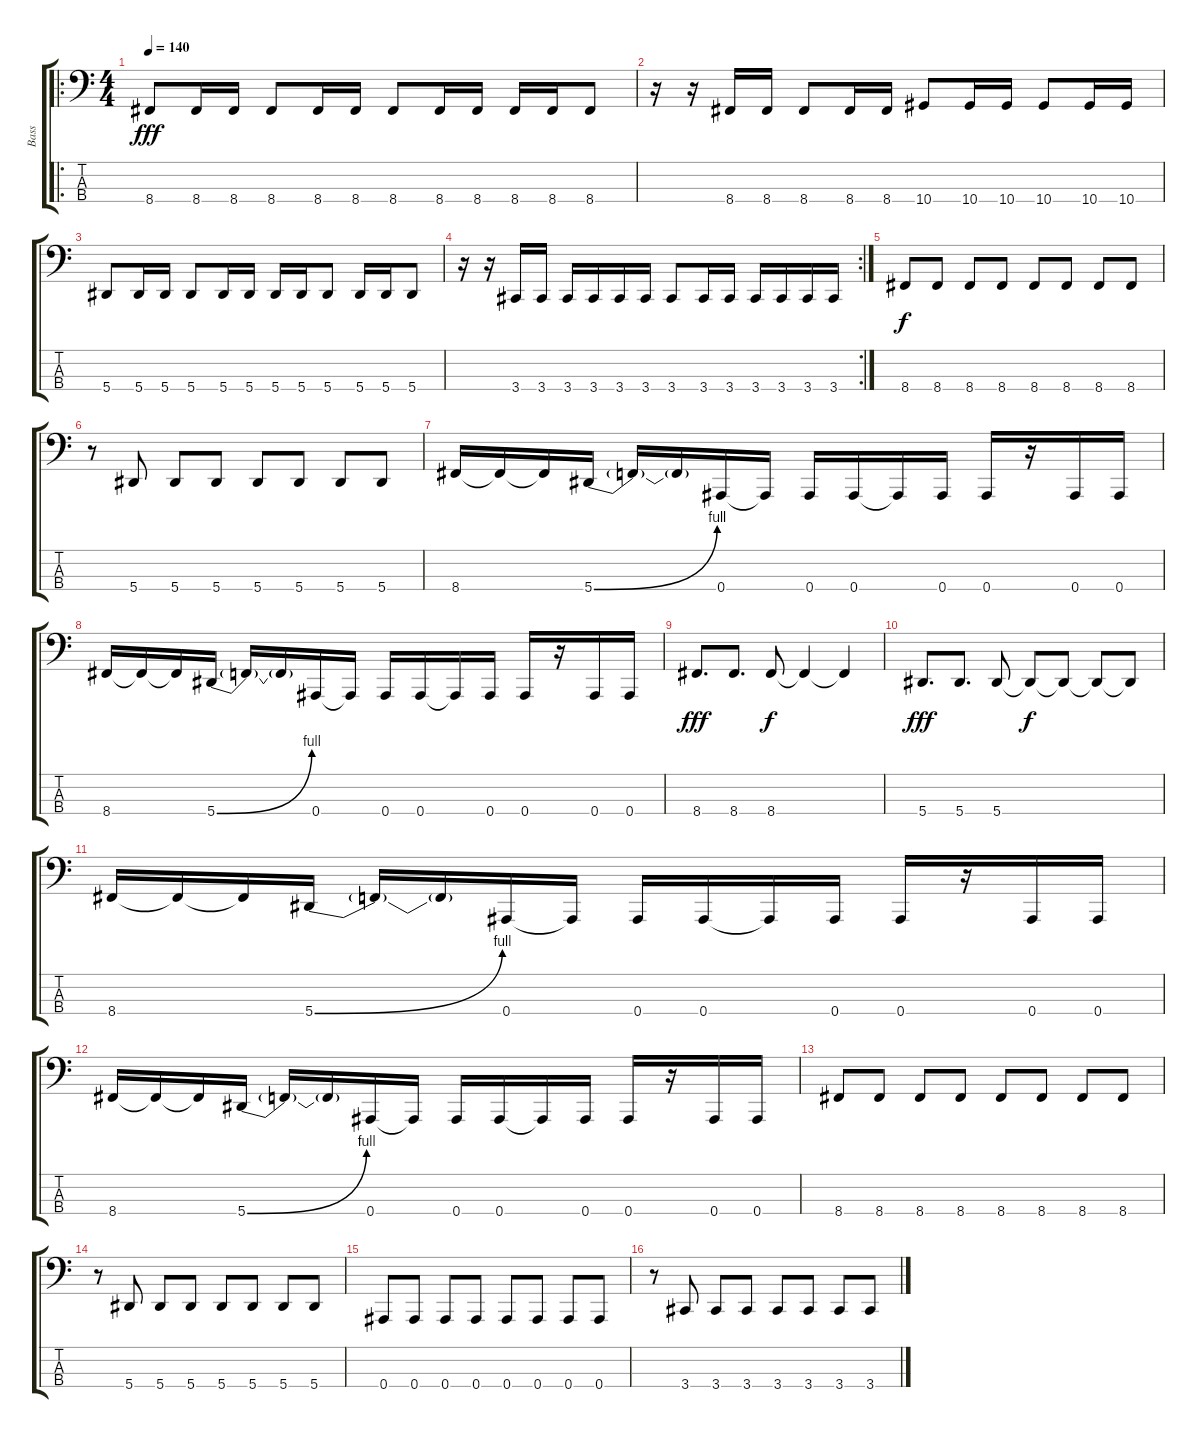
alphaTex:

\track ("Bass" "Bass") {instrument electricbasspick}
\staff {score tabs}
\tuning (Eb2 Bb1 F1 Bb0) {hide}
\ro
\ts (4 4)
\tempo 140
\clef f4
\ks c
8.4.8{dy fff} 8.4.16 8.4.16 8.4.8 8.4.16 8.4.16 8.4.8 8.4.16 8.4.16 8.4.16 8.4.16 8.4.8 |
r.16 r.16 8.4.16 8.4.16 8.4.8 8.4.16 8.4.16 10.4.8 10.4.16 10.4.16 10.4.8 10.4.16 10.4.16 |
5.4.8 5.4.16 5.4.16 5.4.8 5.4.16 5.4.16 5.4.16 5.4.16 5.4.8 5.4.16 5.4.16 5.4.8 |
\rc 2
r.16 r.16 3.4.16 3.4.16 3.4.16 3.4.16 3.4.16 3.4.16 3.4.8 3.4.16 3.4.16 3.4.16 3.4.16 3.4.16 3.4.16 |
8.4.8{dy f} 8.4.8 8.4.8 8.4.8 8.4.8 8.4.8 8.4.8 8.4.8 |
r.8 5.4.8 5.4.8 5.4.8 5.4.8 5.4.8 5.4.8 5.4.8 |
8.4.16 8.4{t}.16 8.4{t}.16 5.4{be (bend 0 0 60 4)}.16 5.4{t}.16 5.4{t}.16 0.4.16 0.4{t}.16 0.4.16 0.4.16 0.4{t}.16 0.4.16 0.4.16 r.16 0.4.16 0.4.16 |
8.4.16 8.4{t}.16 8.4{t}.16 5.4{be (bend 0 0 60 4)}.16 5.4{t}.16 5.4{t}.16 0.4.16 0.4{t}.16 0.4.16 0.4.16 0.4{t}.16 0.4.16 0.4.16 r.16 0.4.16 0.4.16 |
8.4.8{d dy fff} 8.4.8{d} 8.4.8{dy f} 8.4{t}.4 8.4{t}.4 |
5.4.8{d dy fff} 5.4.8{d} 5.4.8 5.4{t}.8{dy f} 5.4{t}.8 5.4{t}.8 5.4{t}.8 |
8.4.16 8.4{t}.16 8.4{t}.16 5.4{be (bend 0 0 60 4)}.16 5.4{t}.16 5.4{t}.16 0.4.16 0.4{t}.16 0.4.16 0.4.16 0.4{t}.16 0.4.16 0.4.16 r.16 0.4.16 0.4.16 |
8.4.16 8.4{t}.16 8.4{t}.16 5.4{be (bend 0 0 60 4)}.16 5.4{t}.16 5.4{t}.16 0.4.16 0.4{t}.16 0.4.16 0.4.16 0.4{t}.16 0.4.16 0.4.16 r.16 0.4.16 0.4.16 |
8.4.8 8.4.8 8.4.8 8.4.8 8.4.8 8.4.8 8.4.8 8.4.8 |
r.8 5.4.8 5.4.8 5.4.8 5.4.8 5.4.8 5.4.8 5.4.8 |
0.4.8 0.4.8 0.4.8 0.4.8 0.4.8 0.4.8 0.4.8 0.4.8 |
r.8 3.4.8 3.4.8 3.4.8 3.4.8 3.4.8 3.4.8 3.4.8
